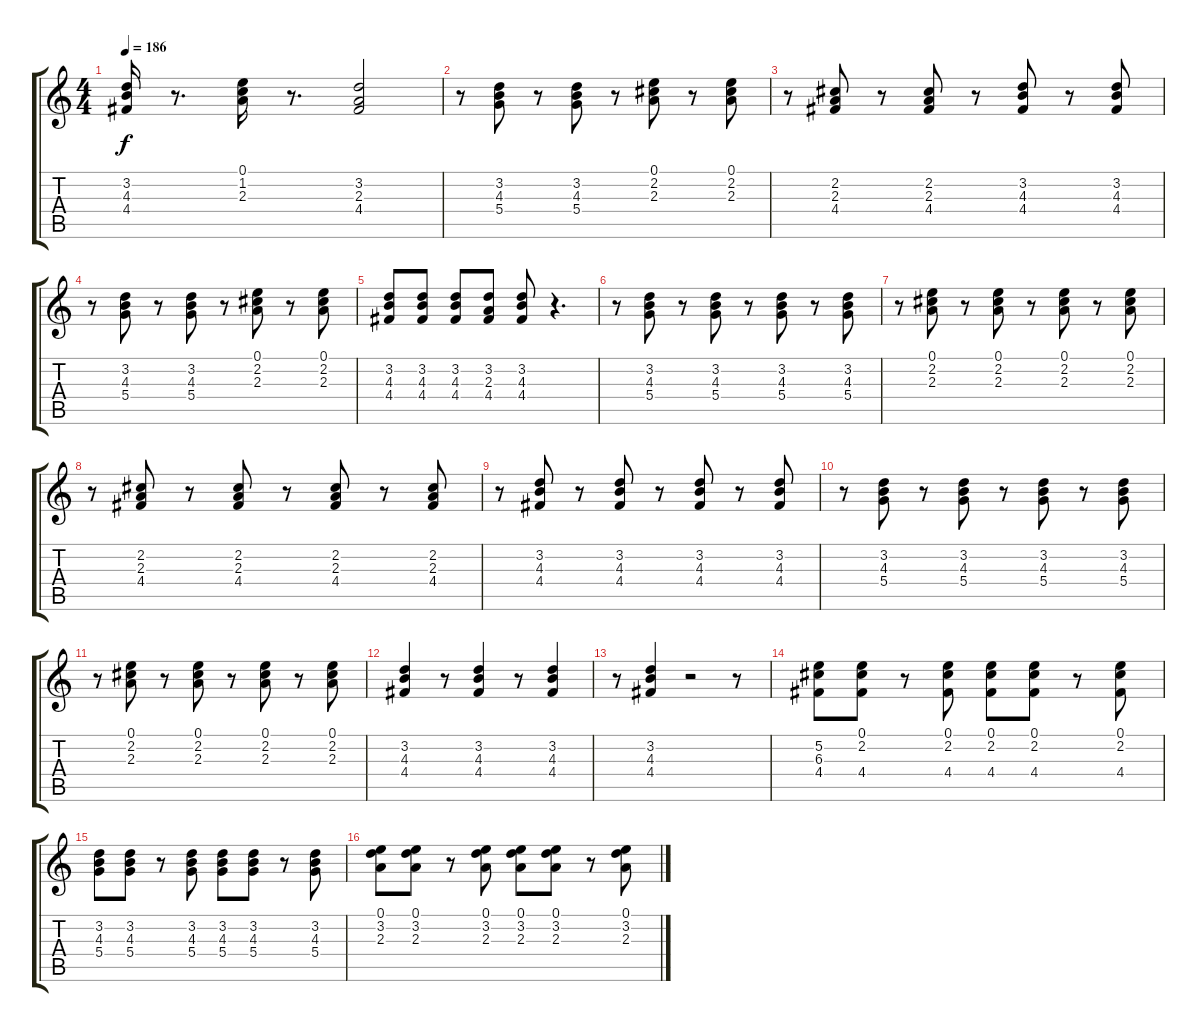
\track "" {instrument overdrivenguitar}
\staff {score tabs}
\tuning (E4 B3 G3 D3 A2 E2) {hide}
\ts (4 4)
\tempo 186
\clef g2
\ks c
(3.2 4.3 4.4).16{dy f} r.8{d} (0.1 1.2 2.3).16 r.8{d} (3.2 2.3 4.4).2 |
r.8 (3.2 4.3 5.4).8 r.8 (3.2 4.3 5.4).8 r.8 (0.1 2.2 2.3).8 r.8 (0.1 2.2 2.3).8 |
r.8 (2.2 2.3 4.4).8 r.8 (2.2 2.3 4.4).8 r.8 (3.2 4.3 4.4).8 r.8 (3.2 4.3 4.4).8 |
r.8 (3.2 4.3 5.4).8 r.8 (3.2 4.3 5.4).8 r.8 (0.1 2.2 2.3).8 r.8 (0.1 2.2 2.3).8 |
(3.2 4.3 4.4).8 (3.2 4.3 4.4).8 (3.2 4.3 4.4).8 (3.2 2.3 4.4).8 (3.2 4.3 4.4).8 r.4{d} |
r.8 (3.2 4.3 5.4).8 r.8 (3.2 4.3 5.4).8 r.8 (3.2 4.3 5.4).8 r.8 (3.2 4.3 5.4).8 |
r.8 (0.1 2.2 2.3).8 r.8 (0.1 2.2 2.3).8 r.8 (0.1 2.2 2.3).8 r.8 (0.1 2.2 2.3).8 |
r.8 (2.2 2.3 4.4).8 r.8 (2.2 2.3 4.4).8 r.8 (2.2 2.3 4.4).8 r.8 (2.2 2.3 4.4).8 |
r.8 (3.2 4.3 4.4).8 r.8 (3.2 4.3 4.4).8 r.8 (3.2 4.3 4.4).8 r.8 (3.2 4.3 4.4).8 |
r.8 (3.2 4.3 5.4).8 r.8 (3.2 4.3 5.4).8 r.8 (3.2 4.3 5.4).8 r.8 (3.2 4.3 5.4).8 |
r.8 (0.1 2.2 2.3).8 r.8 (0.1 2.2 2.3).8 r.8 (0.1 2.2 2.3).8 r.8 (0.1 2.2 2.3).8 |
(3.2 4.3 4.4).4 r.8 (3.2 4.3 4.4).4 r.8 (3.2 4.3 4.4).4 |
r.8 (3.2 4.3 4.4).4 r.2 r.8 |
(5.2 6.3 4.4).8 (0.1 2.2 4.4).8 r.8 (0.1 2.2 4.4).8 (0.1 2.2 4.4).8 (0.1 2.2 4.4).8 r.8 (0.1 2.2 4.4).8 |
(3.2 4.3 5.4).8 (3.2 4.3 5.4).8 r.8 (3.2 4.3 5.4).8 (3.2 4.3 5.4).8 (3.2 4.3 5.4).8 r.8 (3.2 4.3 5.4).8 |
(0.1 3.2 2.3).8 (0.1 3.2 2.3).8 r.8 (0.1 3.2 2.3).8 (0.1 3.2 2.3).8 (0.1 3.2 2.3).8 r.8 (0.1 3.2 2.3).8
